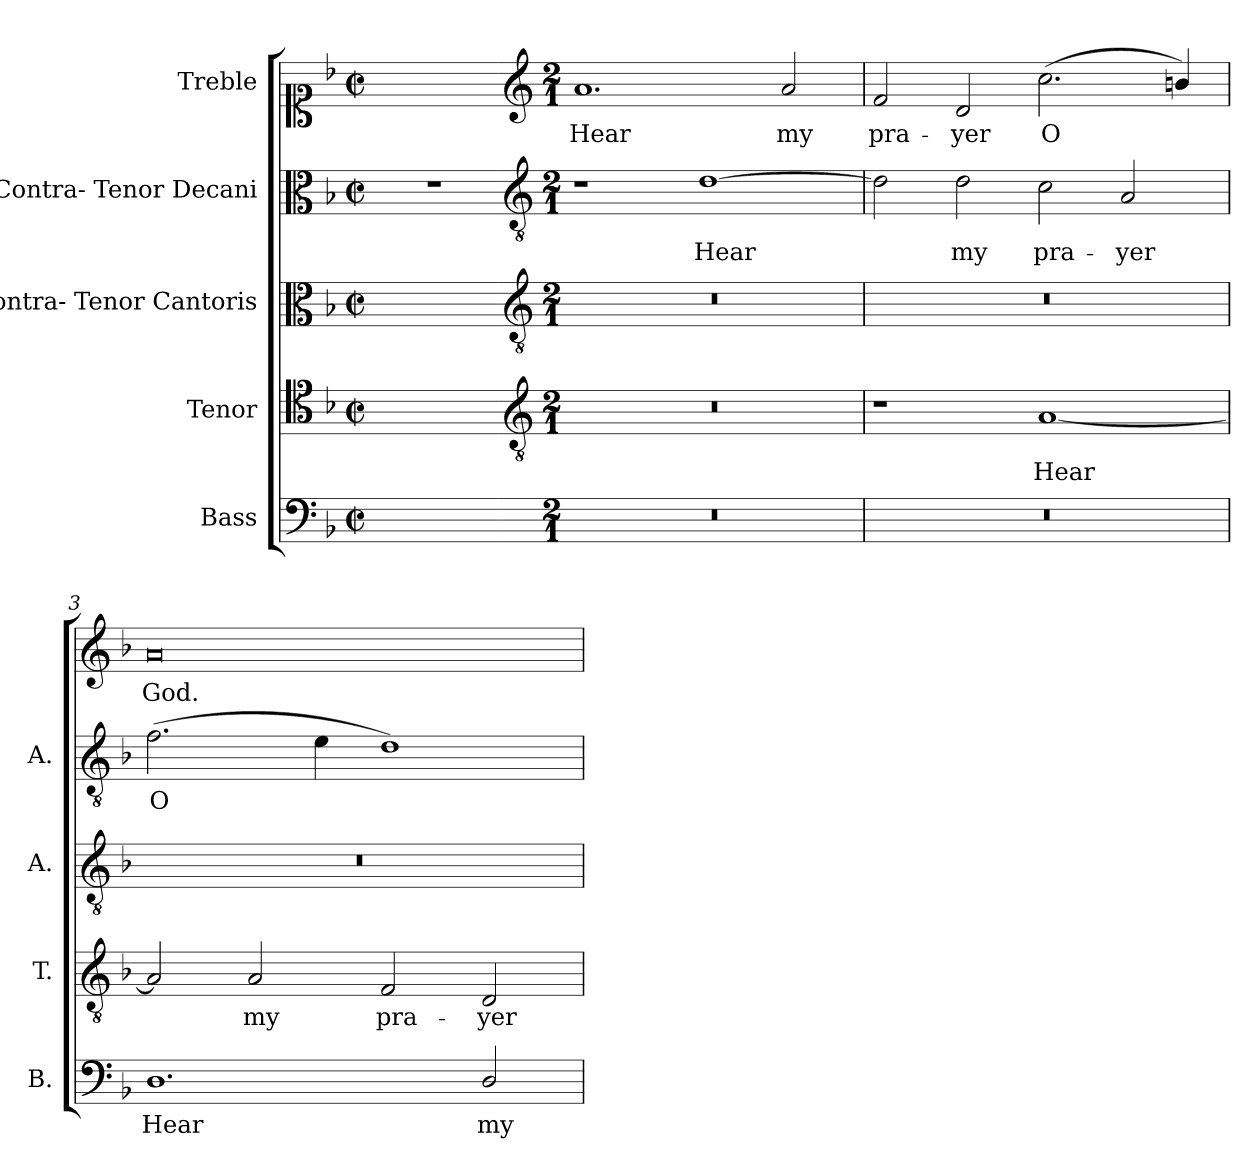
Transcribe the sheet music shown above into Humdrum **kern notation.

**kern	**text	**kern	**text	**kern	**kern	**text	**kern	**text
*part5	*part5	*part4	*part4	*part3	*part2	*part2	*part1	*part1
*staff5	*staff5	*staff4	*staff4	*staff3	*staff2	*staff2	*staff1	*staff1
*I"Bass	*	*I"Tenor	*	*I"Contra- Tenor Cantoris	*I"Contra- Tenor Decani	*	*I"Treble	*
*I'B.	*	*I'T.	*	*I'A.	*I'A.	*	*	*
!!LO:PB:g=z
*clefF4	*	*clefC4	*	*clefC3	*clefC3	*	*clefC1	*
*	*	*ITrd7c12	*	*ITrd7c12	*ITrd7c12	*	*	*
*k[b-]	*	*k[b-]	*	*k[b-]	*k[b-]	*	*k[b-]	*
*F:	*	*F:	*	*F:	*F:	*	*F:	*
*M2/2	*	*M2/2	*	*M2/2	*M2/2	*	*M2/2	*
*met(c|)	*	*met(c|)	*	*met(c|)	*met(c|)	*	*met(c|)	*
=1	=1	=1	=1	=1	=1	=1	=1	=1
1ryy	.	1ryy	.	1ryy	1r	.	1ryy	.
=1-	=1-	=1-	=1-	=1-	=1-	=1-	=1-	=1-
*	*	*clefGv2	*	*clefGv2	*clefGv2	*	*clefG2	*
*M2/1	*	*M2/1	*	*M2/1	*M2/1	*	*M2/1	*
!LO:N:vis=1	!	!LO:N:vis=1	!	!LO:N:vis=1	!	!	!	!
!	!	!	!	!	!	!	!	!LO:LY:b:color=#000000
0r	.	0r	.	0r	1r	.	1.ai	Hear
!	!	!	!	!	!	!LO:LY:b:color=#000000	!	!
.	.	.	.	.	[1Di	Hear	.	.
!	!	!	!	!	!	!	!	!LO:LY:b:color=#000000
.	.	.	.	.	.	.	2ai/	my
=2	=2	=2	=2	=2	=2	=2	=2	=2
!LO:N:vis=1	!	!	!	!LO:N:vis=1	!	!	!	!
!	!	!	!	!	!	!	!	!LO:LY:b:color=#000000
0r	.	1r	.	0r	2Di\]	.	2fi/	pra-
!	!	!	!	!	!	!LO:LY:b:color=#000000	!	!
!	!	!	!	!	!	!	!	!LO:LY:b:color=#000000
.	.	.	.	.	2Di\	my	2di/	-yer
!	!	!	!LO:LY:b:color=#000000	!	!	!	!	!
!	!	!	!	!	!	!LO:LY:b:color=#000000	!	!
!	!	!	!	!	!	!	!	!LO:LY:b:color=#000000
.	.	[1AAi	Hear	.	2Ci\	pra-	(2.cci\	O
!	!	!	!	!	!	!LO:LY:b:color=#000000	!	!
.	.	.	.	.	2AAi/	-yer	.	.
.	.	.	.	.	.	.	4bni/)	.
=3	=3	=3	=3	=3	=3	=3	=3	=3
!	!LO:LY:b:color=#000000	!	!	!LO:N:vis=1	!	!	!	!
!	!	!	!	!	!	!LO:LY:b:color=#000000	!	!
!	!	!	!	!	!	!	!	!LO:LY:b:color=#000000
1.Di	Hear	2AAi/]	.	0r	(2.Fi\	O	0ai	God.
!	!	!	!LO:LY:b:color=#000000	!	!	!	!	!
.	.	2AAi/	my	.	.	.	.	.
.	.	.	.	.	4Ei\	.	.	.
!	!	!	!LO:LY:b:color=#000000	!	!	!	!	!
.	.	2FFi/	pra-	.	1Di)	.	.	.
!	!LO:LY:b:color=#000000	!	!	!	!	!	!	!
!	!	!	!LO:LY:b:color=#000000	!	!	!	!	!
2Di/	my	2DDi/	-yer	.	.	.	.	.
=	=	=	=	=	=	=	=	=
*-	*-	*-	*-	*-	*-	*-	*-	*-
